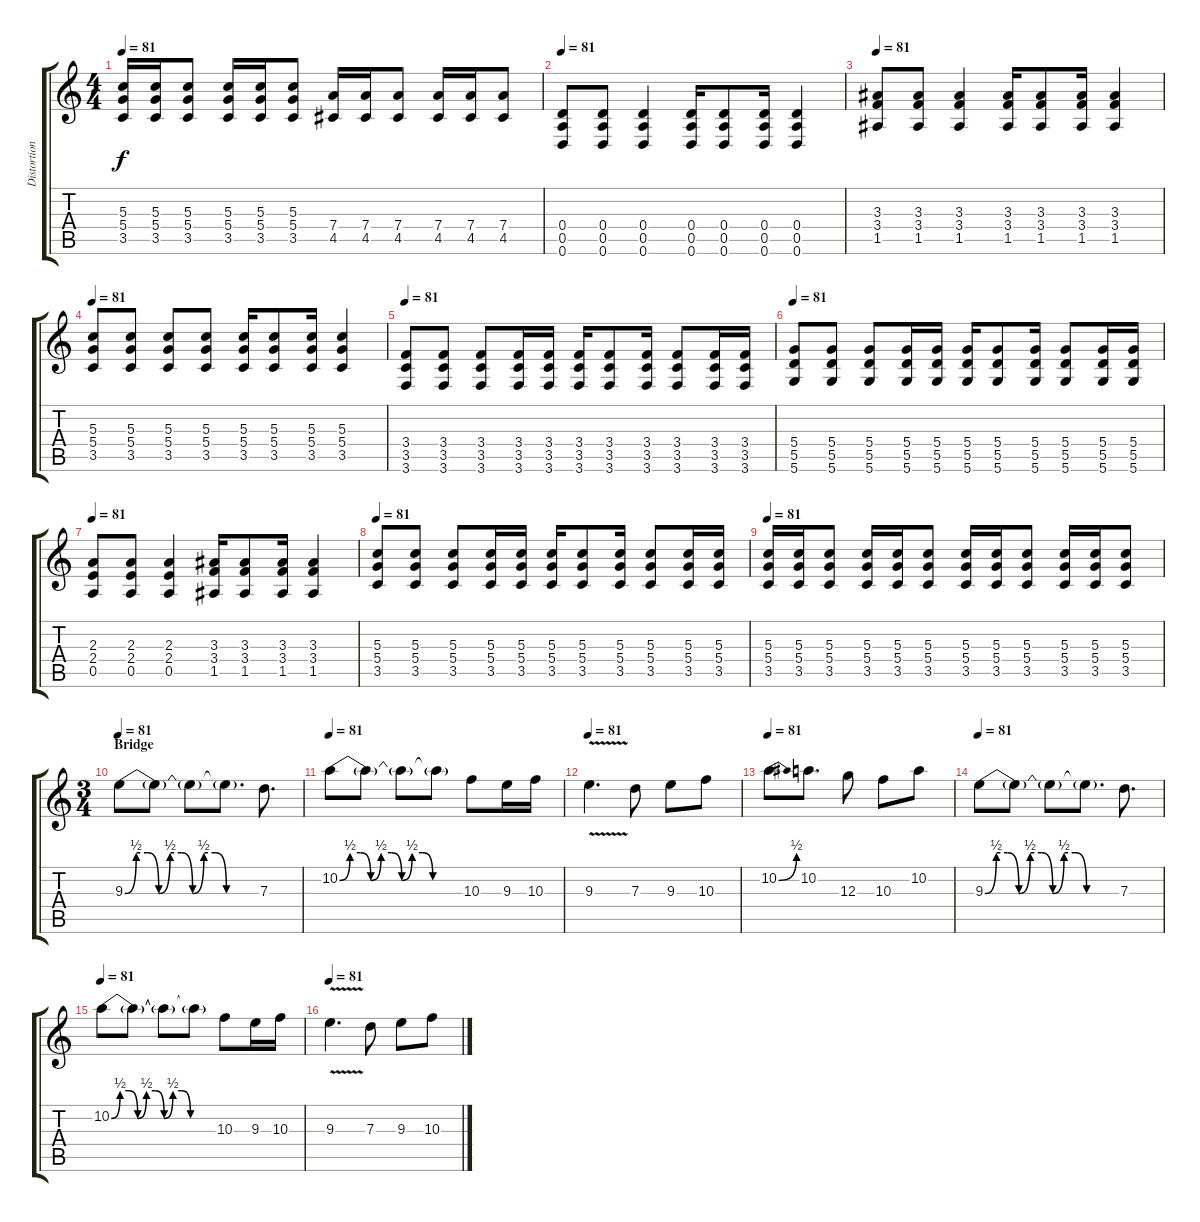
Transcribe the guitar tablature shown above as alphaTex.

\track ("Distortion Guitar" "Distortion") {instrument distortionguitar}
\staff {score tabs}
\tuning (E4 B3 G3 D3 A2 D2) {hide}
\ts (4 4)
\tempo 81
\clef g2
\ks c
(5.3 5.4 3.5).16{dy f} (5.3 5.4 3.5).16 (5.3 5.4 3.5).8 (5.3 5.4 3.5).16 (5.3 5.4 3.5).16 (5.3 5.4 3.5).8 (7.4 4.5).16 (7.4 4.5).16 (7.4 4.5).8 (7.4 4.5).16 (7.4 4.5).16 (7.4 4.5).8 |
\tempo 81
(0.4 0.5 0.6).8 (0.4 0.5 0.6).8 (0.4 0.5 0.6).4 (0.4 0.5 0.6).16 (0.4 0.5 0.6).8 (0.4 0.5 0.6).16 (0.4 0.5 0.6).4 |
\tempo 81
(3.3 3.4 1.5).8 (3.3 3.4 1.5).8 (3.3 3.4 1.5).4 (3.3 3.4 1.5).16 (3.3 3.4 1.5).8 (3.3 3.4 1.5).16 (3.3 3.4 1.5).4 |
\tempo 81
(5.3 5.4 3.5).8 (5.3 5.4 3.5).8 (5.3 5.4 3.5).8 (5.3 5.4 3.5).8 (5.3 5.4 3.5).16 (5.3 5.4 3.5).8 (5.3 5.4 3.5).16 (5.3 5.4 3.5).4 |
\tempo 81
(3.4 3.5 3.6).8 (3.4 3.5 3.6).8 (3.4 3.5 3.6).8 (3.4 3.5 3.6).16 (3.4 3.5 3.6).16 (3.4 3.5 3.6).16 (3.4 3.5 3.6).8 (3.4 3.5 3.6).16 (3.4 3.5 3.6).8 (3.4 3.5 3.6).16 (3.4 3.5 3.6).16 |
\tempo 81
(5.4 5.5 5.6).8 (5.4 5.5 5.6).8 (5.4 5.5 5.6).8 (5.4 5.5 5.6).16 (5.4 5.5 5.6).16 (5.4 5.5 5.6).16 (5.4 5.5 5.6).8 (5.4 5.5 5.6).16 (5.4 5.5 5.6).8 (5.4 5.5 5.6).16 (5.4 5.5 5.6).16 |
\tempo 81
(2.3 2.4 0.5).8 (2.3 2.4 0.5).8 (2.3 2.4 0.5).4 (3.3 3.4 1.5).16 (3.3 3.4 1.5).8 (3.3 3.4 1.5).16 (3.3 3.4 1.5).4 |
\tempo 81
(5.3 5.4 3.5).8 (5.3 5.4 3.5).8 (5.3 5.4 3.5).8 (5.3 5.4 3.5).16 (5.3 5.4 3.5).16 (5.3 5.4 3.5).16 (5.3 5.4 3.5).8 (5.3 5.4 3.5).16 (5.3 5.4 3.5).8 (5.3 5.4 3.5).16 (5.3 5.4 3.5).16 |
\tempo 81
(5.3 5.4 3.5).16 (5.3 5.4 3.5).16 (5.3 5.4 3.5).8 (5.3 5.4 3.5).16 (5.3 5.4 3.5).16 (5.3 5.4 3.5).8 (5.3 5.4 3.5).16 (5.3 5.4 3.5).16 (5.3 5.4 3.5).8 (5.3 5.4 3.5).16 (5.3 5.4 3.5).16 (5.3 5.4 3.5).8 |
\ts (3 4)
\section ("" "Bridge")
\tempo 81
9.3{be (custom 0 0 5 2 10 2 15 0 20 2 25 2 30 0 35 2 40 2 45 0 60 0)}.8 9.3{t}.8 9.3{t}.8 9.3{t}.8{d} 7.3.8{d} |
\tempo 81
10.2{be (custom 0 0 5 2 10 2 15 0 20 2 25 2 30 0 35 2 40 2 45 0 60 0)}.8 10.2{t}.8 10.2{t}.8 10.2{t}.8 10.3.8 9.3.16 10.3.16 |
\tempo 81
9.3{v}.4{d} 7.3.8 9.3.8 10.3.8 |
\tempo 81
10.2{be (bend 0 0 60 2)}.8{d} 10.2.8{d} 12.3.8 10.3.8 10.2.8 |
\tempo 81
9.3{be (custom 0 0 5 2 10 2 15 0 20 2 25 2 30 0 35 2 40 2 45 0 60 0)}.8 9.3{t}.8 9.3{t}.8 9.3{t}.8{d} 7.3.8{d} |
\tempo 81
10.2{be (custom 0 0 5 2 10 2 15 0 20 2 25 2 30 0 35 2 40 2 45 0 60 0)}.8 10.2{t}.8 10.2{t}.8 10.2{t}.8 10.3.8 9.3.16 10.3.16 |
\tempo 81
9.3{v}.4{d} 7.3.8 9.3.8 10.3.8
